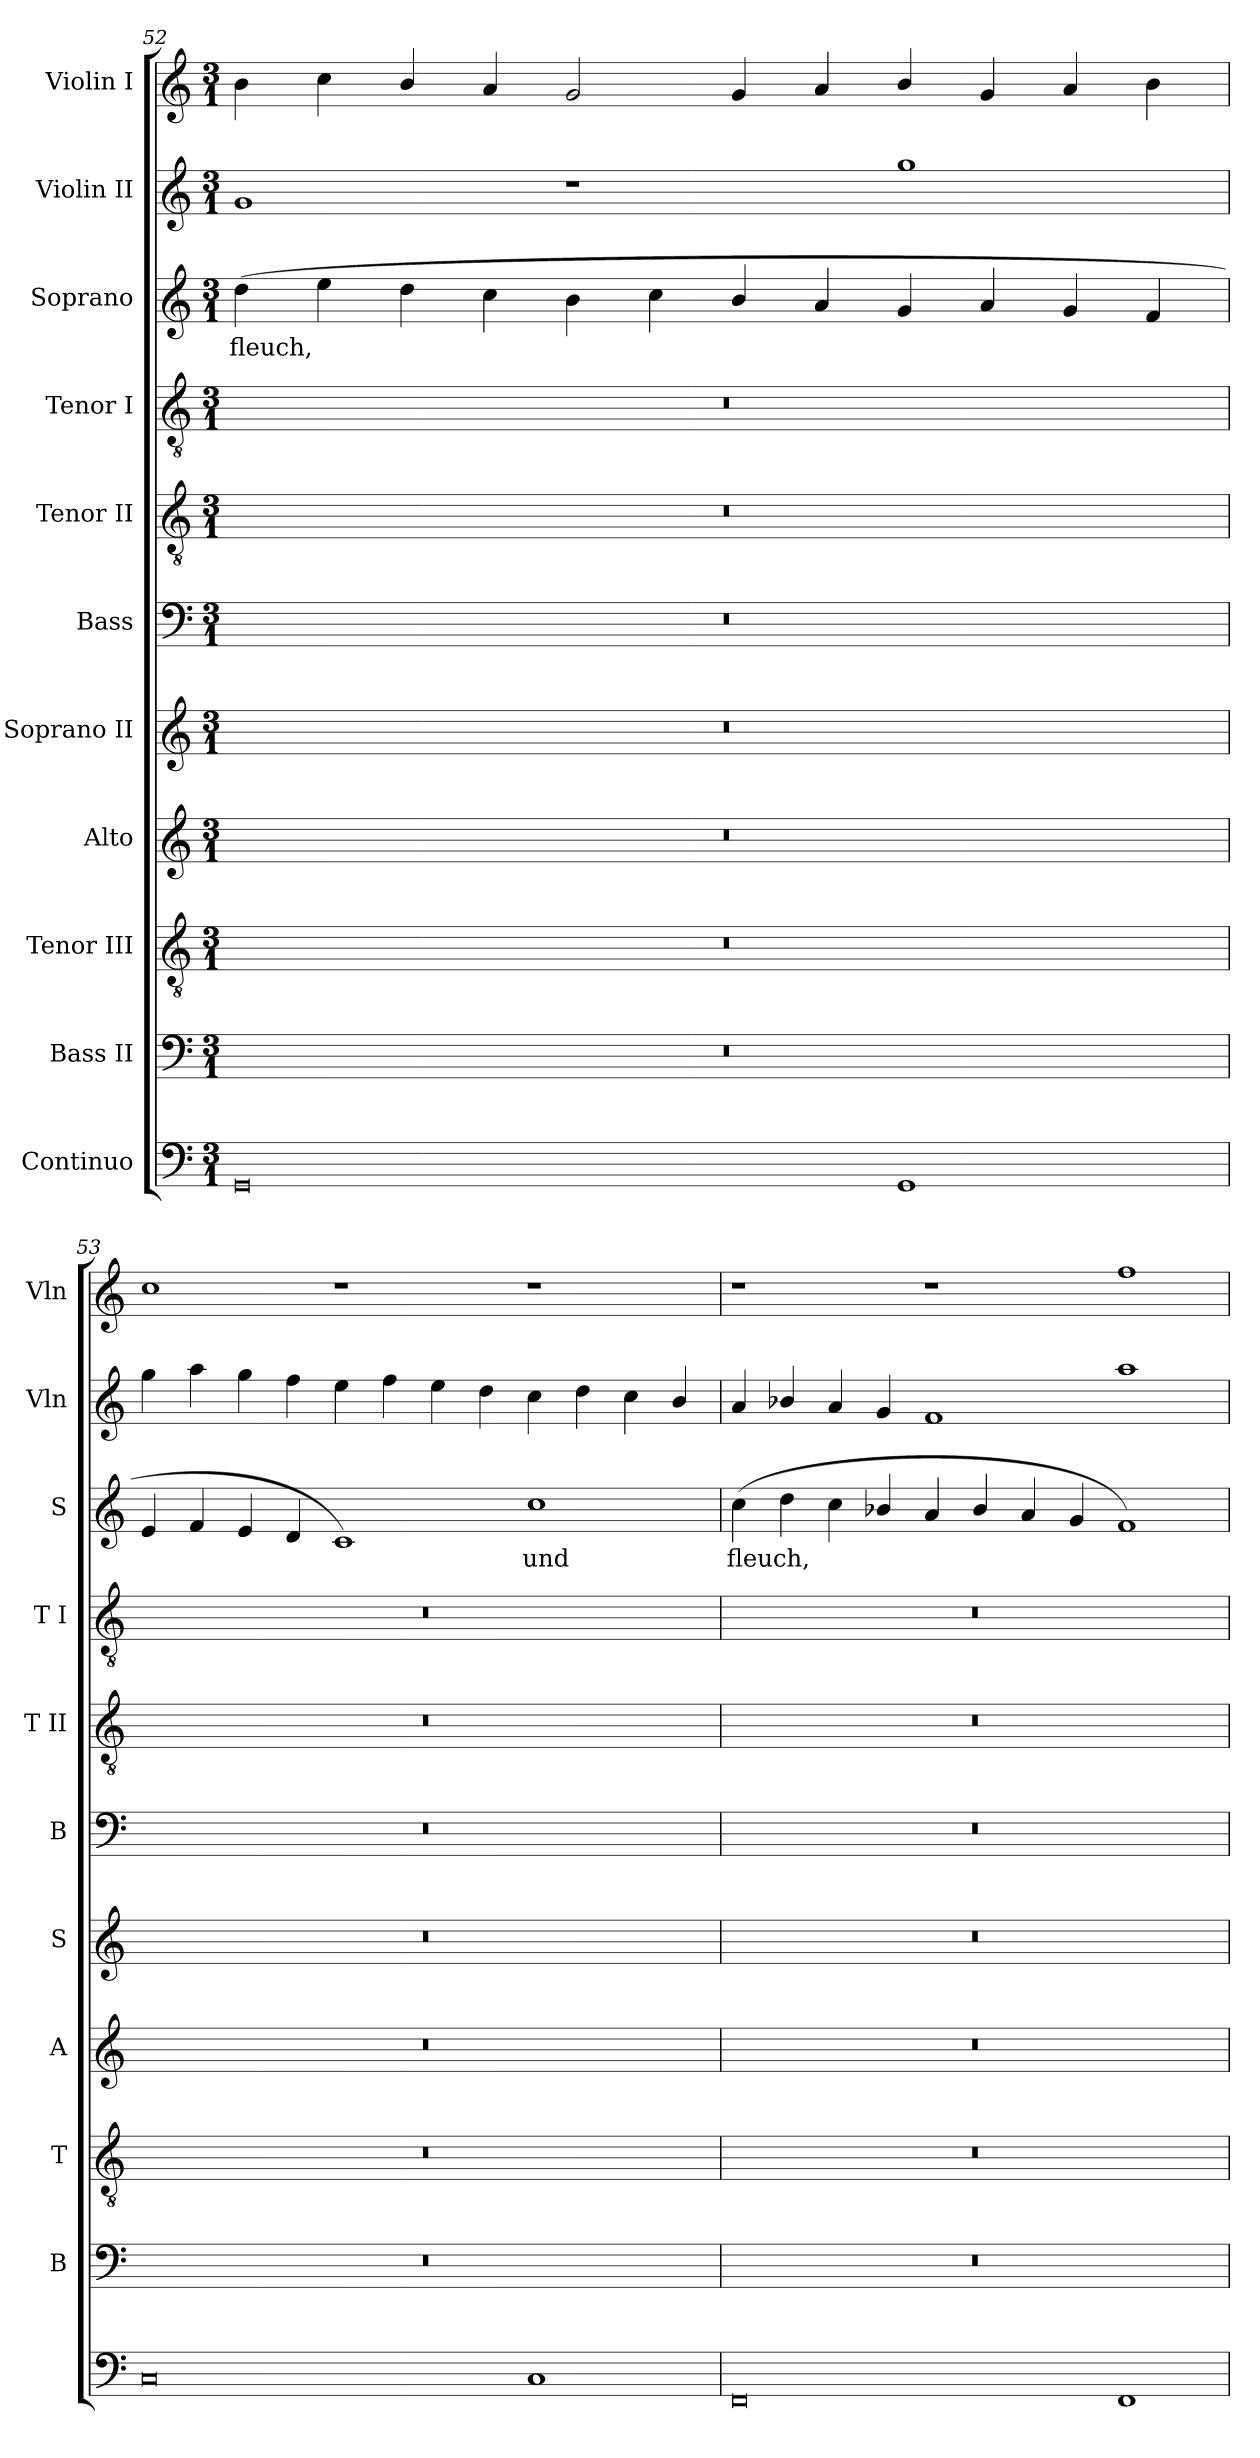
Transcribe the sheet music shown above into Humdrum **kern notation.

**kern	**kern	**kern	**kern	**kern	**kern	**kern	**kern	**kern	**text	**kern	**kern
*part11	*part10	*part9	*part8	*part7	*part6	*part5	*part4	*part3	*part3	*part2	*part1
*staff11	*staff10	*staff9	*staff8	*staff7	*staff6	*staff5	*staff4	*staff3	*staff3	*staff2	*staff1
*I"Continuo	*I"Bass II	*I"Tenor III	*I"Alto	*I"Soprano II	*I"Bass	*I"Tenor II	*I"Tenor I	*I"Soprano	*	*I"Violin II	*I"Violin I
*	*I'B	*I'T	*I'A	*I'S	*I'B	*I'T II	*I'T I	*I'S	*	*I'Vln	*I'Vln
*clefF4	*clefF4	*clefGv2	*clefG2	*clefG2	*clefF4	*clefGv2	*clefGv2	*clefG2	*	*clefG2	*clefG2
*k[]	*k[]	*k[]	*k[]	*k[]	*k[]	*k[]	*k[]	*k[]	*	*k[]	*k[]
*C:	*C:	*C:	*C:	*C:	*C:	*C:	*C:	*C:	*	*C:	*C:
*M3/1	*M3/1	*M3/1	*M3/1	*M3/1	*M3/1	*M3/1	*M3/1	*M3/1	*	*M3/1	*M3/1
=52	=52	=52	=52	=52	=52	=52	=52	=52	=52	=52	=52
!	!	!	!	!	!	!	!	!	!LO:LY:b	!	!
0GG	0.r	0.r	0.r	0.r	0.r	0.r	0.r	(<4dd	fleuch,	1g	4b
.	.	.	.	.	.	.	.	4ee	.	.	4cc
.	.	.	.	.	.	.	.	4dd	.	.	4b/
.	.	.	.	.	.	.	.	4cc	.	.	4a
.	.	.	.	.	.	.	.	4b	.	1r	2g
.	.	.	.	.	.	.	.	4cc	.	.	.
.	.	.	.	.	.	.	.	4b/	.	.	4g
.	.	.	.	.	.	.	.	4a	.	.	4a
1GG	.	.	.	.	.	.	.	4g	.	1gg	4b/
.	.	.	.	.	.	.	.	4a	.	.	4g
.	.	.	.	.	.	.	.	4g/	.	.	4a
.	.	.	.	.	.	.	.	4f	.	.	4b
=53	=53	=53	=53	=53	=53	=53	=53	=53	=53	=53	=53
0C	0.r	0.r	0.r	0.r	0.r	0.r	0.r	4e	.	4gg	1cc
.	.	.	.	.	.	.	.	4f	.	4aa	.
.	.	.	.	.	.	.	.	4e	.	4gg	.
.	.	.	.	.	.	.	.	4d	.	4ff	.
.	.	.	.	.	.	.	.	1c)	.	4ee	1r
.	.	.	.	.	.	.	.	.	.	4ff	.
.	.	.	.	.	.	.	.	.	.	4ee	.
.	.	.	.	.	.	.	.	.	.	4dd	.
!	!	!	!	!	!	!	!	!	!LO:LY:b	!	!
1C	.	.	.	.	.	.	.	1cc	und	4cc	1r
.	.	.	.	.	.	.	.	.	.	4dd	.
.	.	.	.	.	.	.	.	.	.	4cc	.
.	.	.	.	.	.	.	.	.	.	4b/	.
=54	=54	=54	=54	=54	=54	=54	=54	=54	=54	=54	=54
!	!	!	!	!	!	!	!	!	!LO:LY:b	!	!
0FF	0.r	0.r	0.r	0.r	0.r	0.r	0.r	(<4cc	fleuch,	4a	1r
.	.	.	.	.	.	.	.	4dd	.	4b-X/	.
.	.	.	.	.	.	.	.	4cc	.	4a	.
.	.	.	.	.	.	.	.	4b-X/	.	4g	.
.	.	.	.	.	.	.	.	4a	.	1f	1r
.	.	.	.	.	.	.	.	4b-/	.	.	.
.	.	.	.	.	.	.	.	4a	.	.	.
.	.	.	.	.	.	.	.	4g	.	.	.
1FF	.	.	.	.	.	.	.	1f)	.	1aa	1ff
=	=	=	=	=	=	=	=	=	=	=	=
*-	*-	*-	*-	*-	*-	*-	*-	*-	*-	*-	*-
